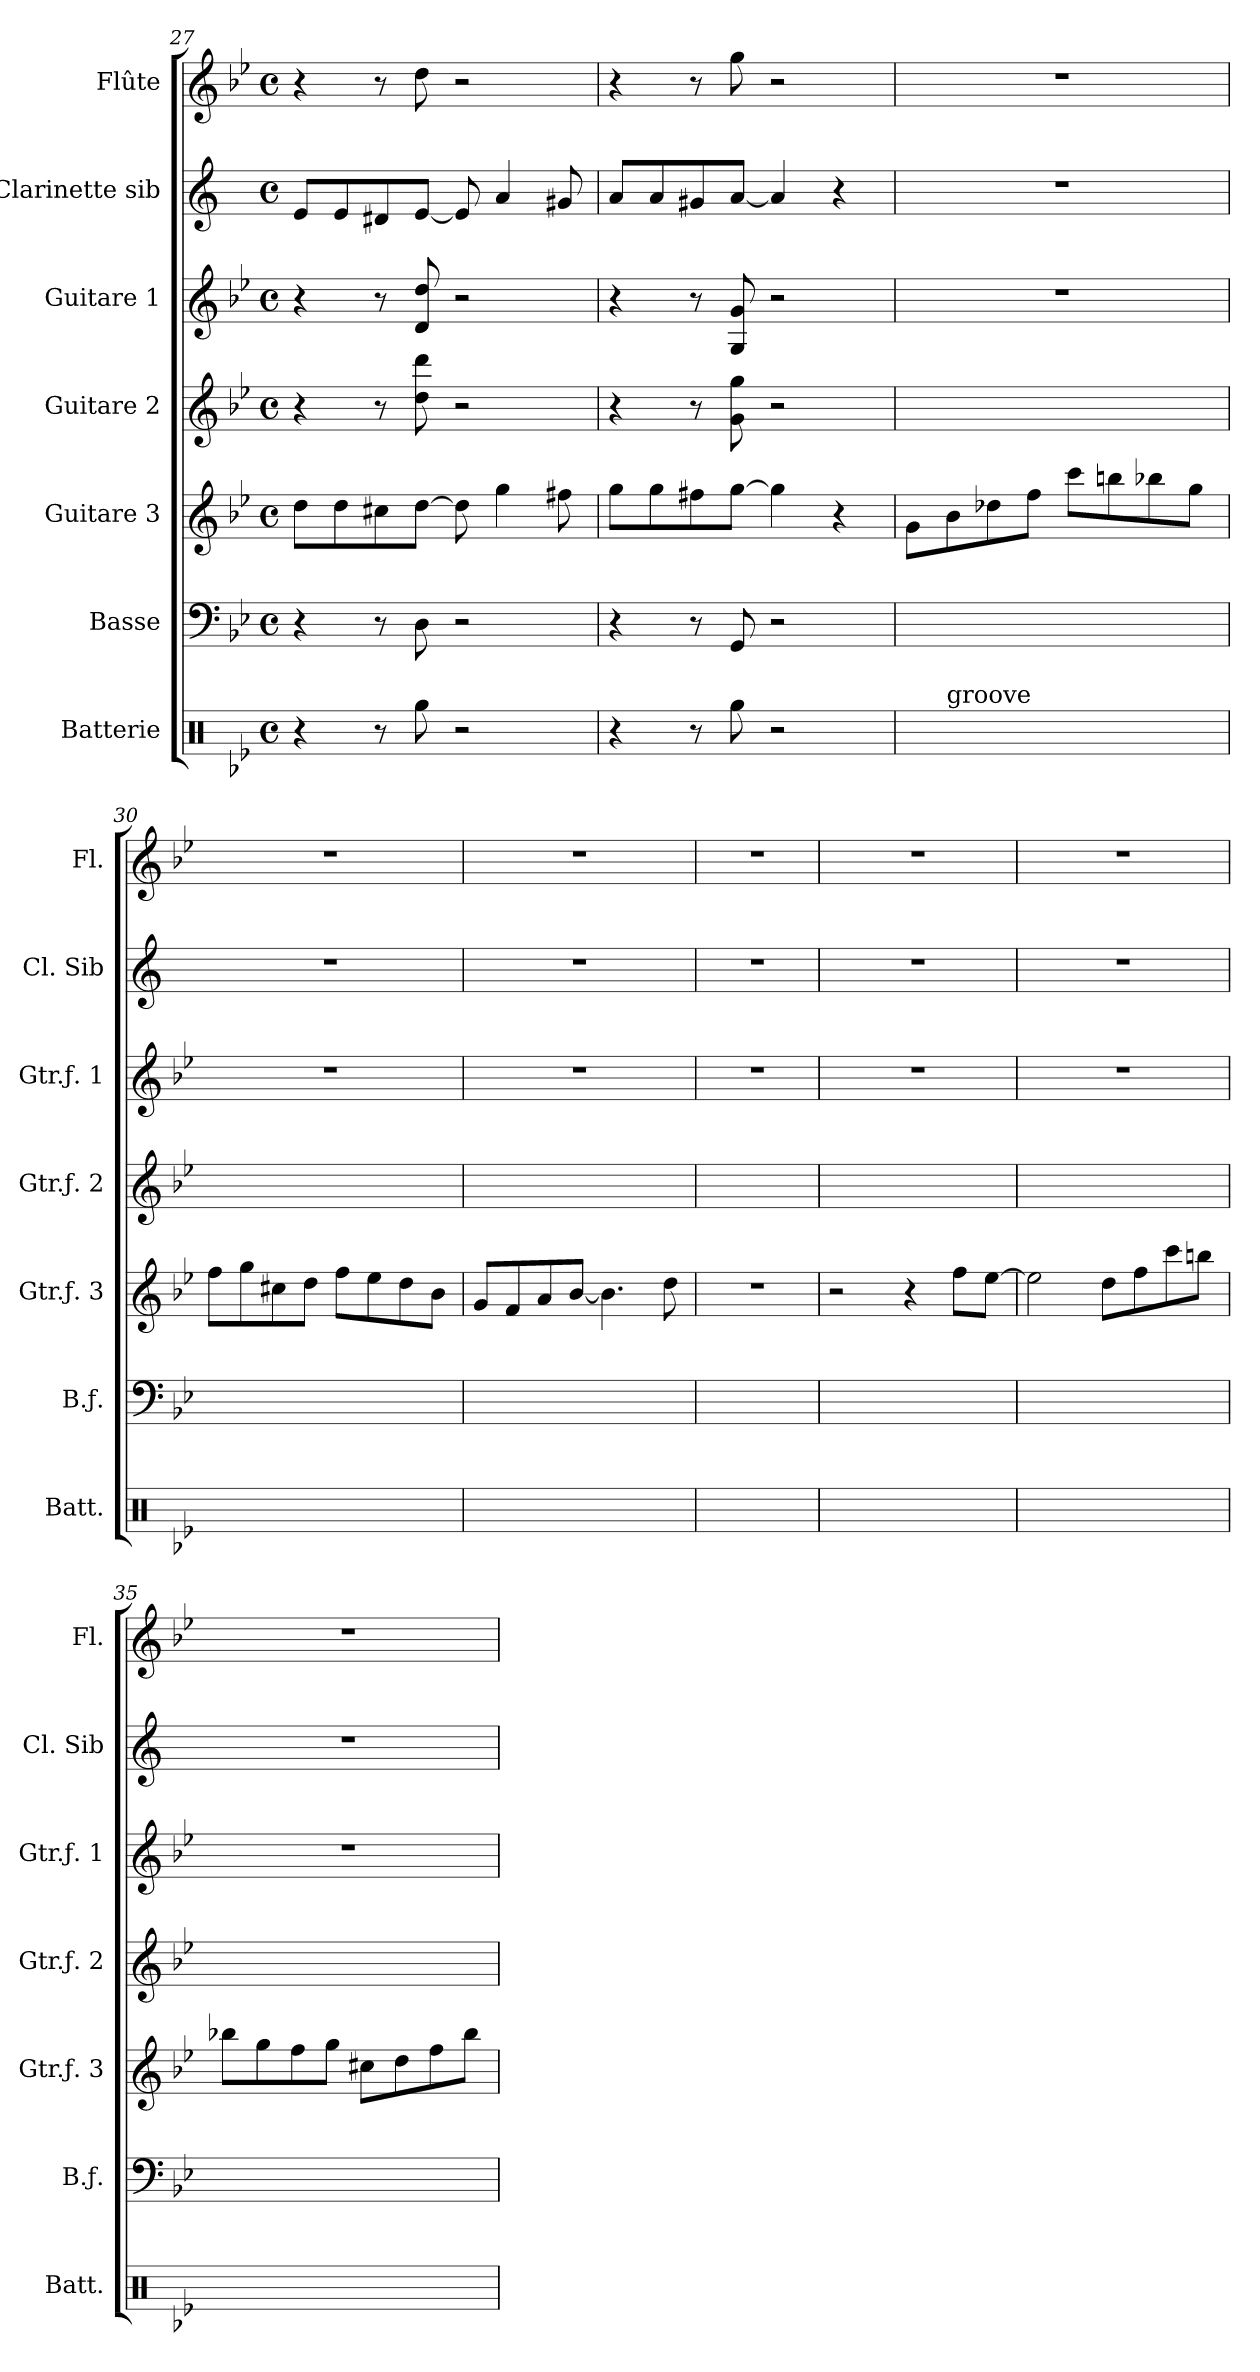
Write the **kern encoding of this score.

**kern	**kern	**kern	**kern	**kern	**kern	**kern
*part7	*part6	*part5	*part4	*part3	*part2	*part1
*staff7	*staff6	*staff5	*staff4	*staff3	*staff2	*staff1
*I"Batterie	*I"Basse	*I"Guitare  3	*I"Guitare  2	*I"Guitare  1	*I"Clarinette sib	*I"Flûte
*I'Batt.	*I'B.ƒ.	*I'Gtr.ƒ. 3	*I'Gtr.ƒ. 2	*I'Gtr.ƒ. 1	*I'Cl. Sib	*I'Fl.
*clefX	*clefF4	*clefG2	*clefG2	*clefG2	*clefG2	*clefG2
*	*ITrd7c12	*ITrd7c12	*ITrd7c12	*ITrd7c12	*ITrd1c2	*
*k[b-e-]	*k[b-e-]	*k[b-e-]	*k[b-e-]	*k[b-e-]	*k[b-e-]	*k[b-e-]
*B-:	*B-:	*B-:	*B-:	*B-:	*B-:	*B-:
*M4/4	*M4/4	*M4/4	*M4/4	*M4/4	*M4/4	*M4/4
*met(c)	*met(c)	*met(c)	*met(c)	*met(c)	*met(c)	*met(c)
=27	=27	=27	=27	=27	=27	=27
4r	4r	8d\L	4r	4r	8d/L	4r
.	.	8d\	.	.	8d/	.
8r	8r	8c#X\	8r	8r	8c#X/	8r
8Rgg\	8DD\	[8d\J	8d\ 8dd\	8D/ 8d/	[8d/J	8dd\
2r	2r	8d\]	2r	2r	8d/]	2r
.	.	4g\	.	.	4g/	.
.	.	8f#X\	.	.	8f#X/	.
=28	=28	=28	=28	=28	=28	=28
4r	4r	8g\L	4r	4r	8g/L	4r
.	.	8g\	.	.	8g/	.
8r	8r	8f#X\	8r	8r	8f#X/	8r
8Rgg\	8GGG/	[8g\J	8G\ 8g\	8GG/ 8G/	[8g/J	8gg\
2r	2r	4g\]	2r	2r	4g/]	2r
.	.	4r	.	.	4r	.
!!LO:PB:g=z
=29	=29	=29	=29	=29	=29	=29
*^	*	*	*	*	*	*
1Rffyy	8ryy	1Cyy	8G\L	1Cyy	1r	1r	1r
!	!LO:TX:a:t=groove	!	!	!	!	!	!
.	2..ryy	.	8B-\	.	.	.	.
.	.	.	8d-X\	.	.	.	.
.	.	.	8f\J	.	.	.	.
.	.	.	8cc\L	.	.	.	.
.	.	.	8bn\	.	.	.	.
.	.	.	8b-X\	.	.	.	.
.	.	.	8g\J	.	.	.	.
*v	*v	*	*	*	*	*	*
=30	=30	=30	=30	=30	=30	=30
1Rffyy	1Cyy	8f\L	1Cyy	1r	1r	1r
.	.	8g\	.	.	.	.
.	.	8c#X\	.	.	.	.
.	.	8d\J	.	.	.	.
.	.	8f\L	.	.	.	.
.	.	8e-\	.	.	.	.
.	.	8d\	.	.	.	.
.	.	8B-\J	.	.	.	.
=31	=31	=31	=31	=31	=31	=31
1Rffyy	1Cyy	8G/L	1Cyy	1r	1r	1r
.	.	8F/	.	.	.	.
.	.	8A/	.	.	.	.
.	.	[8B-/J	.	.	.	.
.	.	4.B-\]	.	.	.	.
.	.	8d\	.	.	.	.
=32	=32	=32	=32	=32	=32	=32
1Rffyy	1Cyy	1r	1Cyy	1r	1r	1r
!!LO:PB:g=z
=33	=33	=33	=33	=33	=33	=33
1Rffyy	1Cyy	2r	1Cyy	1r	1r	1r
.	.	4r	.	.	.	.
.	.	8f\L	.	.	.	.
.	.	[8e-\J	.	.	.	.
=34	=34	=34	=34	=34	=34	=34
1Rffyy	1Cyy	2e-\]	1Cyy	1r	1r	1r
.	.	8d\L	.	.	.	.
.	.	8f\	.	.	.	.
.	.	8cc\	.	.	.	.
.	.	8bn\J	.	.	.	.
=35	=35	=35	=35	=35	=35	=35
1Rffyy	1Cyy	8b-X\L	1Cyy	1r	1r	1r
.	.	8g\	.	.	.	.
.	.	8f\	.	.	.	.
.	.	8g\J	.	.	.	.
.	.	8c#X\L	.	.	.	.
.	.	8d\	.	.	.	.
.	.	8f\	.	.	.	.
.	.	8b-\J	.	.	.	.
=	=	=	=	=	=	=
*-	*-	*-	*-	*-	*-	*-
